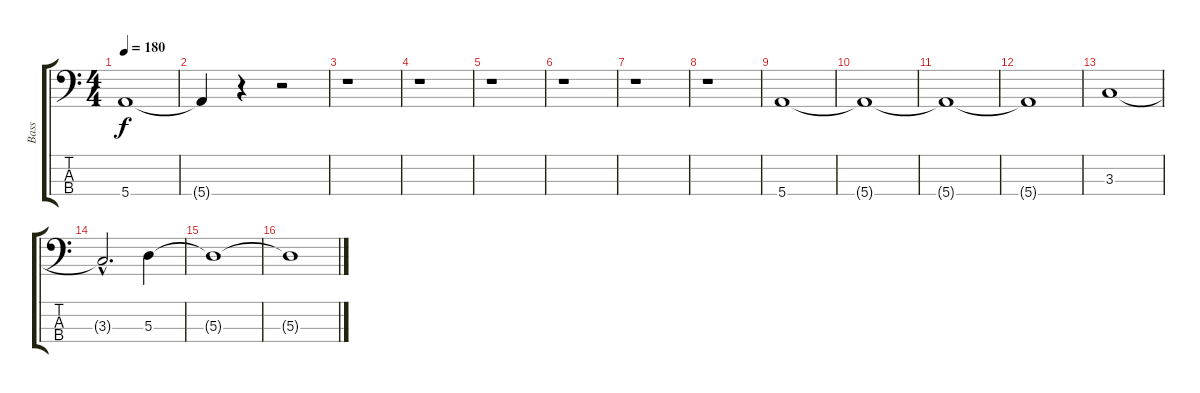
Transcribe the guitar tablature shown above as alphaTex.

\track ("Bass" "Bass") {instrument electricbasspick}
\staff {score tabs}
\tuning (G2 D2 A1 E1) {hide}
\ts (4 4)
\tempo 180
\clef f4
\ks c
5.4.1{dy f} |
5.4{t}.4 r.4 r.2 |
r.1 |
r.1 |
r.1 |
r.1 |
r.1 |
r.1 |
5.4.1 |
5.4{t}.1 |
5.4{t}.1 |
5.4{t}.1 |
3.3.1 |
3.3{hac t}.2{d} 5.3.4 |
5.3{t}.1 |
5.3{t}.1
